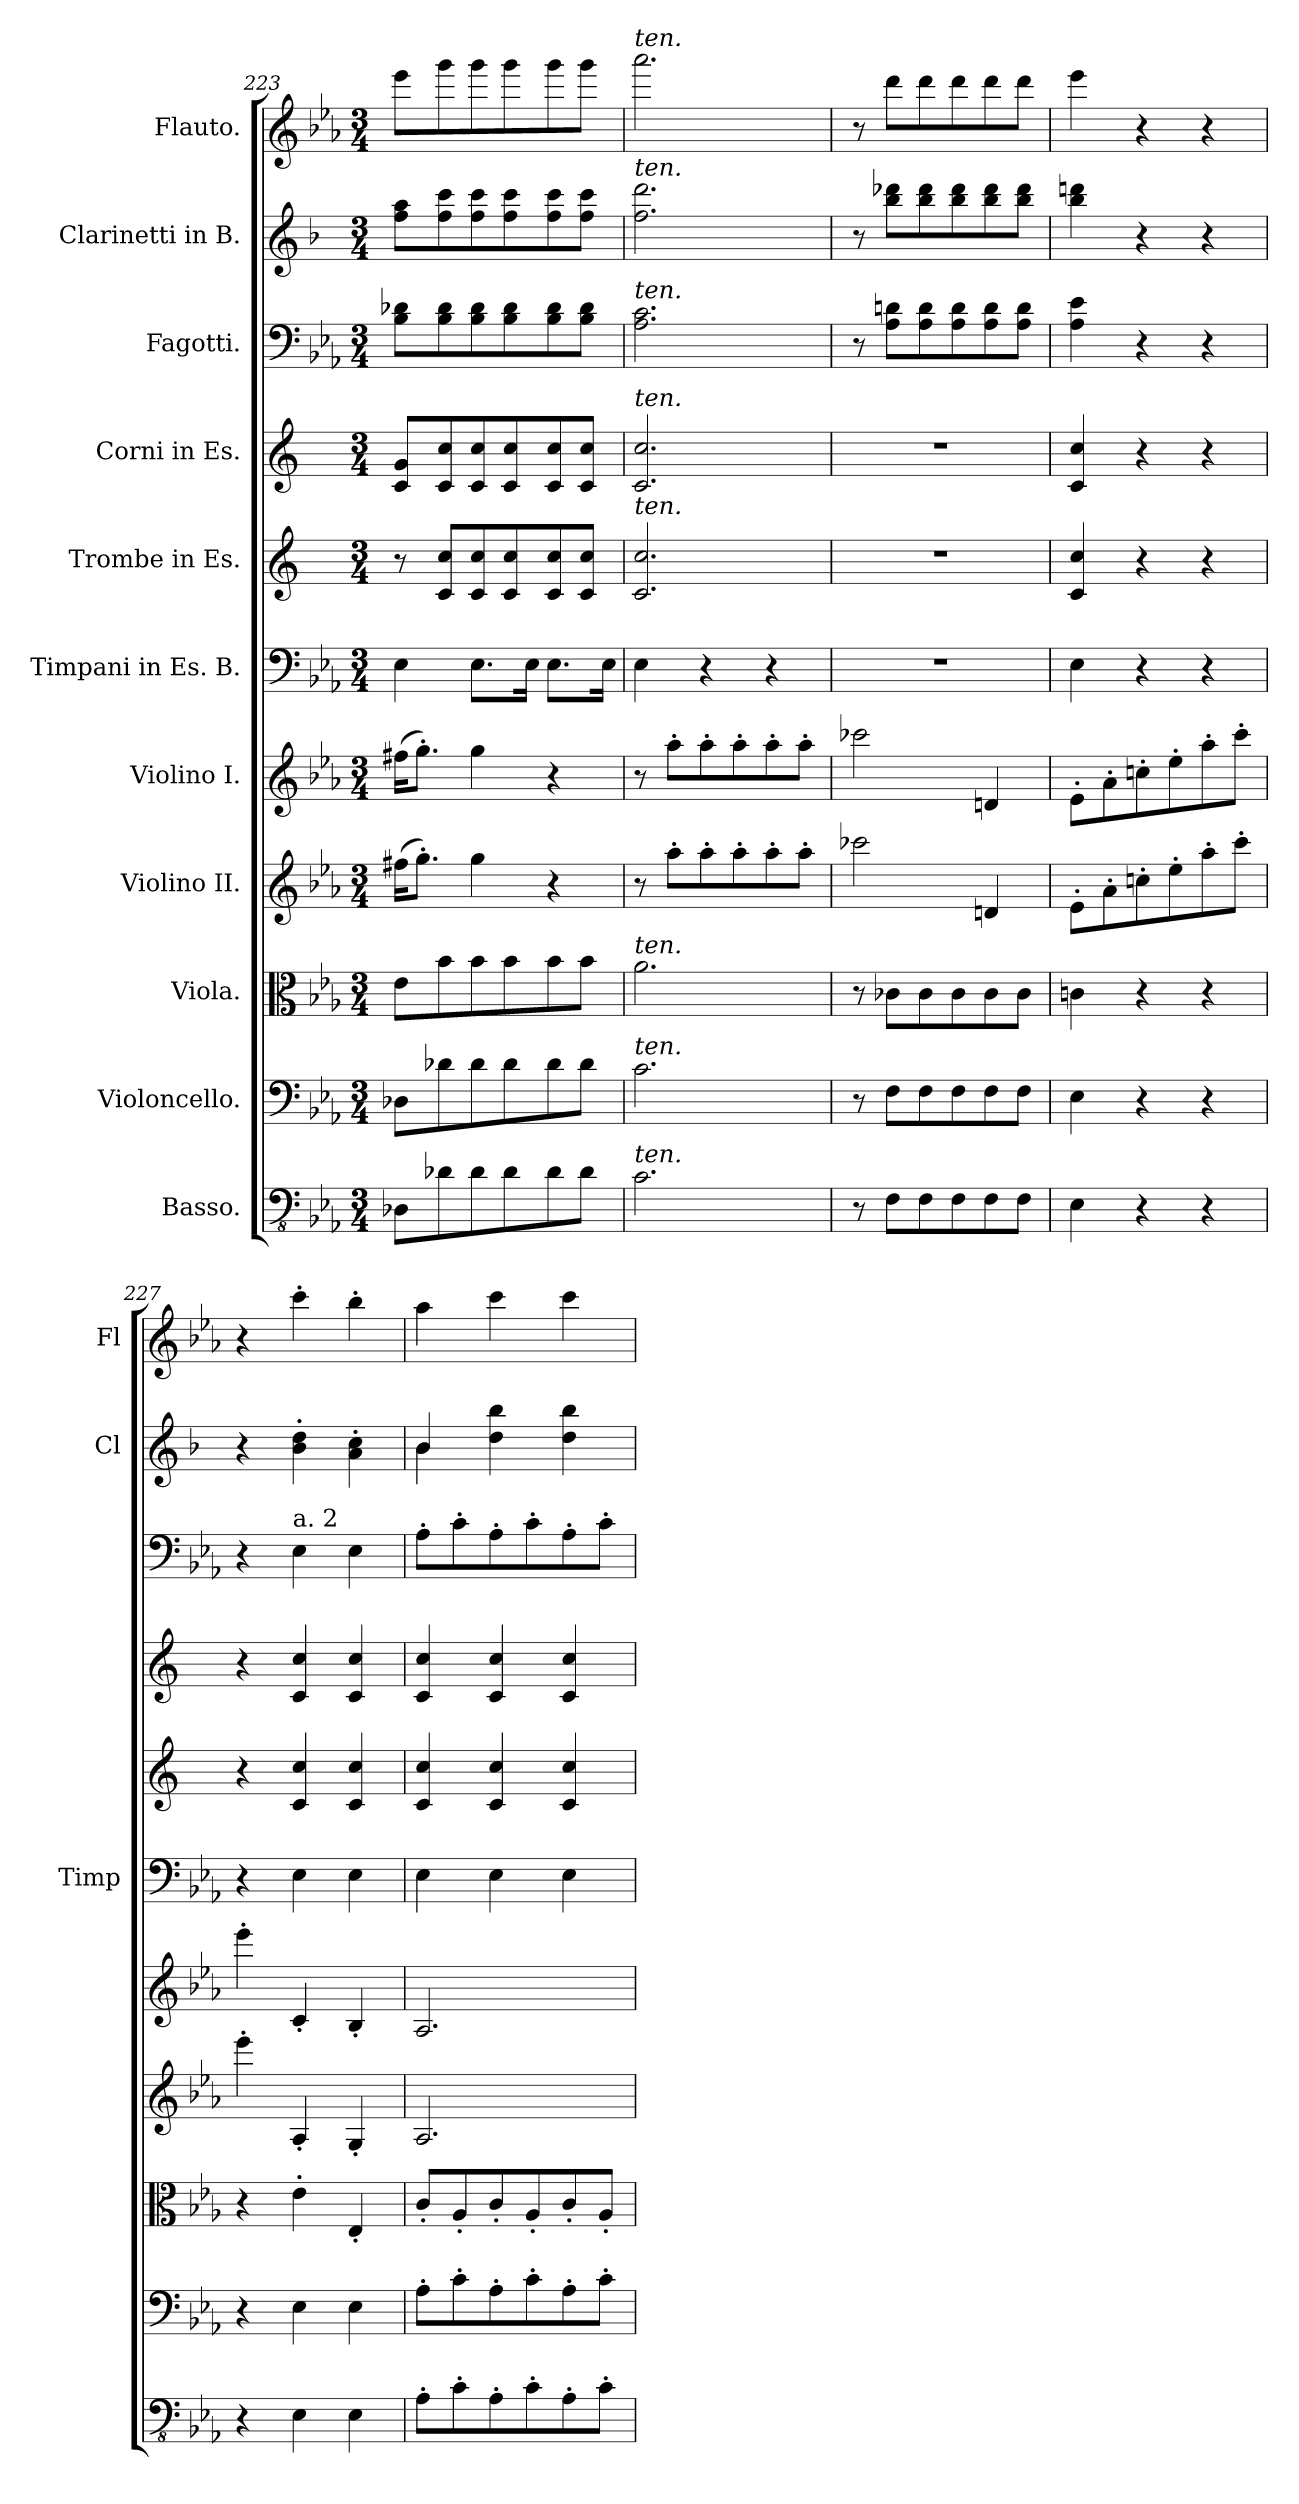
**kern	**kern	**kern	**kern	**kern	**kern	**kern	**kern	**kern	**kern	**kern
*part11	*part10	*part9	*part8	*part7	*part6	*part5	*part4	*part3	*part2	*part1
*staff11	*staff10	*staff9	*staff8	*staff7	*staff6	*staff5	*staff4	*staff3	*staff2	*staff1
*I"Basso.	*I"Violoncello.	*I"Viola.	*I"Violino II.	*I"Violino I.	*I"Timpani in Es. B.	*I"Trombe in Es.	*I"Corni in Es.	*I"Fagotti.	*I"Clarinetti in B.	*I"Flauto.
*	*	*	*	*	*I'Timp	*	*	*	*I'Cl	*I'Fl
*clefFv4	*clefF4	*clefC3	*clefG2	*clefG2	*clefF4	*clefG2	*clefG2	*clefF4	*clefG2	*clefG2
*	*	*	*	*	*	*ITrd-2c-3	*ITrd5c9	*	*ITrd1c2	*
*k[b-e-a-]	*k[b-e-a-]	*k[b-e-a-]	*k[b-e-a-]	*k[b-e-a-]	*k[b-e-a-]	*k[b-e-a-]	*k[b-e-a-]	*k[b-e-a-]	*k[b-e-a-]	*k[b-e-a-]
*M3/4	*M3/4	*M3/4	*M3/4	*M3/4	*M3/4	*M3/4	*M3/4	*M3/4	*M3/4	*M3/4
=223	=223	=223	=223	=223	=223	=223	=223	=223	=223	=223
8DD-X\L	8D-X\L	8e-\L	(>16ff#X\KL	(>16ff#X\KL	4E-\	8r	8E-/ 8B-/L	8B-\ 8d-X\L	8ee-\ 8gg\L	8eee-\L
.	.	.	8.gg'\J)	8.gg'\J)	.	.	.	.	.	.
8D-X\	8d-X\	8b-\	.	.	.	8e-/ 8ee-/L	8E-/ 8e-/	8B-\ 8d-\	8ee-\ 8bb-\	8ggg\
8D-\	8d-\	8b-\	4gg\	4gg\	8.E-\L	8e-/ 8ee-/	8E-/ 8e-/	8B-\ 8d-\	8ee-\ 8bb-\	8ggg\
8D-\	8d-\	8b-\	.	.	.	8e-/ 8ee-/	8E-/ 8e-/	8B-\ 8d-\	8ee-\ 8bb-\	8ggg\
.	.	.	.	.	16E-\Jk	.	.	.	.	.
8D-\	8d-\	8b-\	4r	4r	8.E-\L	8e-/ 8ee-/	8E-/ 8e-/	8B-\ 8d-\	8ee-\ 8bb-\	8ggg\
8D-\J	8d-\J	8b-\J	.	.	.	8e-/ 8ee-/J	8E-/ 8e-/J	8B-\ 8d-\J	8ee-\ 8bb-\J	8ggg\J
.	.	.	.	.	16E-\Jk	.	.	.	.	.
!!LO:PB:g=z
=224	=224	=224	=224	=224	=224	=224	=224	=224	=224	=224
!	!	!	!	!	!	!	!	!	!	!LO:TX:a:i:t=ten.
!	!	!	!	!	!	!	!	!	!LO:TX:a:i:t=ten.	!
!	!	!	!	!	!	!	!	!LO:TX:a:i:t=ten.	!	!
!	!	!	!	!	!	!	!LO:TX:a:i:t=ten.	!	!	!
!	!	!	!	!	!	!LO:TX:a:i:t=ten.	!	!	!	!
!	!	!LO:TX:a:i:t=ten.	!	!	!	!	!	!	!	!
!	!LO:TX:a:i:t=ten.	!	!	!	!	!	!	!	!	!
!LO:TX:a:i:t=ten.	!	!	!	!	!	!	!	!	!	!
2.C\	2.c\	2.a-\	8r	8r	4E-\	2.e-/ 2.ee-/	2.E-/ 2.e-/	2.A-\ 2.c\	2.ee-\ 2.ccc\	2.aaa-\
.	.	.	8aa-'\L	8aa-'\L	.	.	.	.	.	.
.	.	.	8aa-'\	8aa-'\	4r	.	.	.	.	.
.	.	.	8aa-'\	8aa-'\	.	.	.	.	.	.
.	.	.	8aa-'\	8aa-'\	4r	.	.	.	.	.
.	.	.	8aa-'\J	8aa-'\J	.	.	.	.	.	.
=225	=225	=225	=225	=225	=225	=225	=225	=225	=225	=225
8r	8r	8r	2ccc-X\	2ccc-X\	2.r	2.r	2.r	8r	8r	8r
8FF\L	8F\L	8c-X\L	.	.	.	.	.	8A-\ 8dn\L	8aa-\ 8ccc-X\L	8ddd\L
8FF\	8F\	8c-\	.	.	.	.	.	8A-\ 8d\	8aa-\ 8ccc-\	8ddd\
8FF\	8F\	8c-\	.	.	.	.	.	8A-\ 8d\	8aa-\ 8ccc-\	8ddd\
8FF\	8F\	8c-\	4dn/	4dn/	.	.	.	8A-\ 8d\	8aa-\ 8ccc-\	8ddd\
8FF\J	8F\J	8c-\J	.	.	.	.	.	8A-\ 8d\J	8aa-\ 8ccc-\J	8ddd\J
=226	=226	=226	=226	=226	=226	=226	=226	=226	=226	=226
4EE-\	4E-\	4cn\	8e-'\L	8e-'\L	4E-\	4e-/ 4ee-/	4E-/ 4e-/	4A-\ 4e-\	4aa-\ 4cccn\	4eee-\
.	.	.	8a-'\	8a-'\	.	.	.	.	.	.
4r	4r	4r	8ccn'\	8ccn'\	4r	4r	4r	4r	4r	4r
.	.	.	8ee-'\	8ee-'\	.	.	.	.	.	.
4r	4r	4r	8aa-'\	8aa-'\	4r	4r	4r	4r	4r	4r
.	.	.	8ccc'\J	8ccc'\J	.	.	.	.	.	.
=227	=227	=227	=227	=227	=227	=227	=227	=227	=227	=227
4r	4r	4r	4eee-'\	4eee-'\	4r	4r	4r	4r	4r	4r
!	!	!	!	!	!	!	!	!LO:TX:a:t=a. 2	!	!
4EE-\	4E-\	4e-'\	4A-'/	4c'/	4E-\	4e-/ 4ee-/	4E-/ 4e-/	4E-\	4a-\' 4cc\'	4ccc'\
4EE-\	4E-\	4E-'/	4G'/	4B-'/	4E-\	4e-/ 4ee-/	4E-/ 4e-/	4E-\	4g\' 4b-\'	4bb-'\
=228	=228	=228	=228	=228	=228	=228	=228	=228	=228	=228
*	*	*	*	*	*	*	*	*	*^	*
8AA-'\L	8A-'\L	8c'/L	2.A-/	2.A-/	4E-\	4e-/ 4ee-/	4E-/ 4e-/	8A-'\L	4a-/	4a-\	4aa-\
8C'\	8c'\	8A-'/	.	.	.	.	.	8c'\	.	.	.
8AA-'\	8A-'\	8c'/	.	.	4E-\	4e-/ 4ee-/	4E-/ 4e-/	8A-'\	4cc\ 4aa-\	2ryy	4ccc\
8C'\	8c'\	8A-'/	.	.	.	.	.	8c'\	.	.	.
8AA-'\	8A-'\	8c'/	.	.	4E-\	4e-/ 4ee-/	4E-/ 4e-/	8A-'\	4cc\ 4aa-\	.	4ccc\
8C'\J	8c'\J	8A-'/J	.	.	.	.	.	8c'\J	.	.	.
*	*	*	*	*	*	*	*	*	*v	*v	*
=	=	=	=	=	=	=	=	=	=	=
*-	*-	*-	*-	*-	*-	*-	*-	*-	*-	*-
